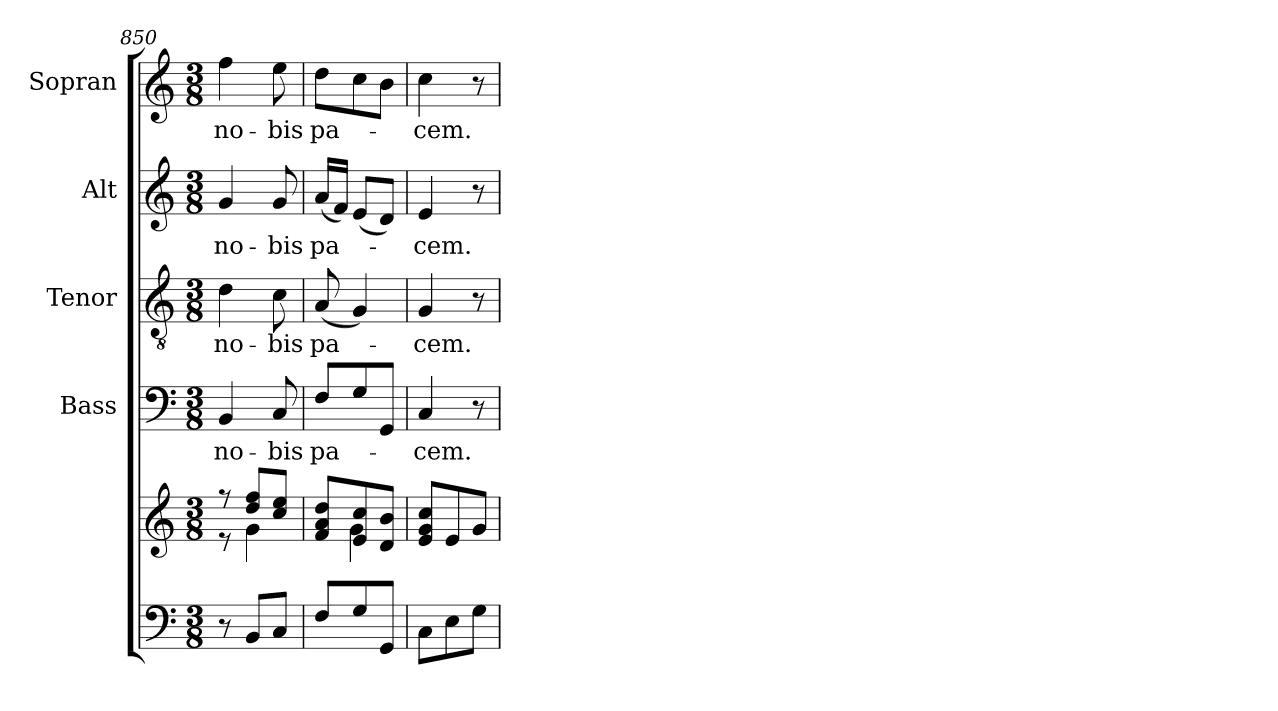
**kern	**kern	**kern	**text	**kern	**text	**kern	**text	**kern	**text
*part5	*part5	*part4	*part4	*part3	*part3	*part2	*part2	*part1	*part1
*staff6	*staff5	*staff4	*staff4	*staff3	*staff3	*staff2	*staff2	*staff1	*staff1
*	*	*I"Bass	*	*I"Tenor	*	*I"Alt	*	*I"Sopran	*
*	*	*I'B.	*	*I'T.	*	*I'A.	*	*I'S.	*
*clefF4	*clefG2	*clefF4	*	*clefGv2	*	*clefG2	*	*clefG2	*
*k[]	*k[]	*k[]	*	*k[]	*	*k[]	*	*k[]	*
*C:	*C:	*C:	*	*C:	*	*C:	*	*C:	*
*M3/8	*M3/8	*M3/8	*	*M3/8	*	*M3/8	*	*M3/8	*
=850	=850	=850	=850	=850	=850	=850	=850	=850	=850
*	*^	*	*	*	*	*	*	*	*
!	!	!	!	!LO:LY:b	!	!LO:LY:b	!	!LO:LY:b	!	!LO:LY:b
8r	8r	8r	4BB/	no-	4d\	no-	4g/	no-	4ff\	no-
8BB/L	8dd/ 8ff/L	4g\	.	.	.	.	.	.	.	.
!	!	!	!	!LO:LY:b	!	!LO:LY:b	!	!LO:LY:b	!	!LO:LY:b
8C/J	8cc/ 8ee/J	.	8C/	-bis	8c\	-bis	8g/	-bis	8ee\	-bis
=851	=851	=851	=851	=851	=851	=851	=851	=851	=851	=851
!	!	!	!	!LO:LY:b	!	!LO:LY:b	!	!LO:LY:b	!	!LO:LY:b
8F/L	8f/ 8a/ 8dd/L	8ryy	8F/L	pa-	(<8A/	pa-	(<16a/LL	pa-	8dd\L	pa-
.	.	.	.	.	.	.	16f/JJ)	.	.	.
8G/	8e/ 8cc/	4g\	8G/	.	4G/)	.	(<8e/L	.	8cc\	.
8GG/J	8d/ 8b/J	.	8GG/J	.	.	.	8d/J)	.	8b\J	.
*	*v	*v	*	*	*	*	*	*	*	*
=852	=852	=852	=852	=852	=852	=852	=852	=852	=852
!	!	!	!LO:LY:b	!	!LO:LY:b	!	!LO:LY:b	!	!LO:LY:b
8C\L	8e/ 8g/ 8cc/L	4C/	-cem.	4G/	-cem.	4e/	-cem.	4cc\	-cem.
8E\	8e/	.	.	.	.	.	.	.	.
8G\J	8g/J	8r	.	8r	.	8r	.	8r	.
=	=	=	=	=	=	=	=	=	=
*-	*-	*-	*-	*-	*-	*-	*-	*-	*-
